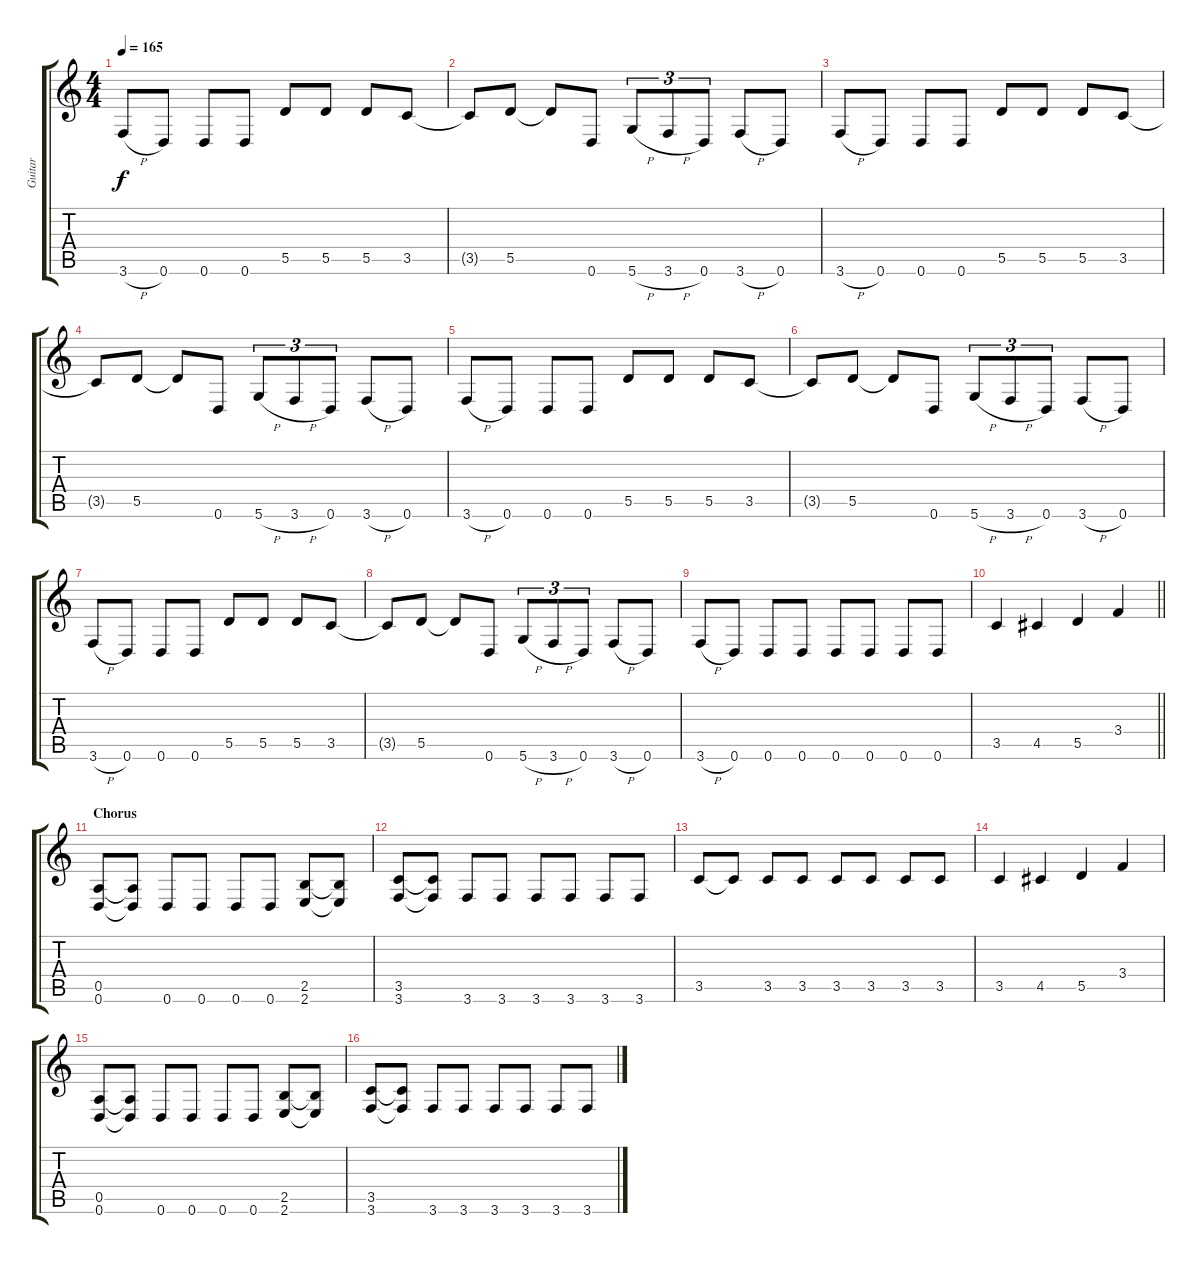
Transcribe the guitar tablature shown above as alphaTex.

\track ("Guitar" "Guitar") {instrument overdrivenguitar}
\staff {score tabs}
\tuning (E4 B3 G3 D3 A2 D2) {hide}
\ts (4 4)
\tempo 165
\clef g2
\ks c
3.6{h}.8{dy f} 0.6.8 0.6.8 0.6.8 5.5.8 5.5.8 5.5.8 3.5.8 |
3.5{t}.8 5.5.8 5.5{t}.8 0.6.8 5.6{h}.8{tu (3 2)} 3.6{h}.8{tu (3 2)} 0.6.8{tu (3 2)} 3.6{h}.8 0.6.8 |
3.6{h}.8 0.6.8 0.6.8 0.6.8 5.5.8 5.5.8 5.5.8 3.5.8 |
3.5{t}.8 5.5.8 5.5{t}.8 0.6.8 5.6{h}.8{tu (3 2)} 3.6{h}.8{tu (3 2)} 0.6.8{tu (3 2)} 3.6{h}.8 0.6.8 |
3.6{h}.8 0.6.8 0.6.8 0.6.8 5.5.8 5.5.8 5.5.8 3.5.8 |
3.5{t}.8 5.5.8 5.5{t}.8 0.6.8 5.6{h}.8{tu (3 2)} 3.6{h}.8{tu (3 2)} 0.6.8{tu (3 2)} 3.6{h}.8 0.6.8 |
3.6{h}.8 0.6.8 0.6.8 0.6.8 5.5.8 5.5.8 5.5.8 3.5.8 |
3.5{t}.8 5.5.8 5.5{t}.8 0.6.8 5.6{h}.8{tu (3 2)} 3.6{h}.8{tu (3 2)} 0.6.8{tu (3 2)} 3.6{h}.8 0.6.8 |
3.6{h}.8 0.6.8 0.6.8 0.6.8 0.6.8 0.6.8 0.6.8 0.6.8 |
\barLineRight lightlight
3.5.4 4.5.4 5.5.4 3.4.4 |
\section ("" "Chorus")
(0.5 0.6).8 (0.5{t} 0.6{t}).8 0.6.8 0.6.8 0.6.8 0.6.8 (2.5 2.6).8 (2.5{t} 2.6{t}).8 |
(3.5 3.6).8 (3.5{t} 3.6{t}).8 3.6.8 3.6.8 3.6.8 3.6.8 3.6.8 3.6.8 |
3.5.8 3.5{t}.8 3.5.8 3.5.8 3.5.8 3.5.8 3.5.8 3.5.8 |
3.5.4 4.5.4 5.5.4 3.4.4 |
(0.5 0.6).8 (0.5{t} 0.6{t}).8 0.6.8 0.6.8 0.6.8 0.6.8 (2.5 2.6).8 (2.5{t} 2.6{t}).8 |
(3.5 3.6).8 (3.5{t} 3.6{t}).8 3.6.8 3.6.8 3.6.8 3.6.8 3.6.8 3.6.8
